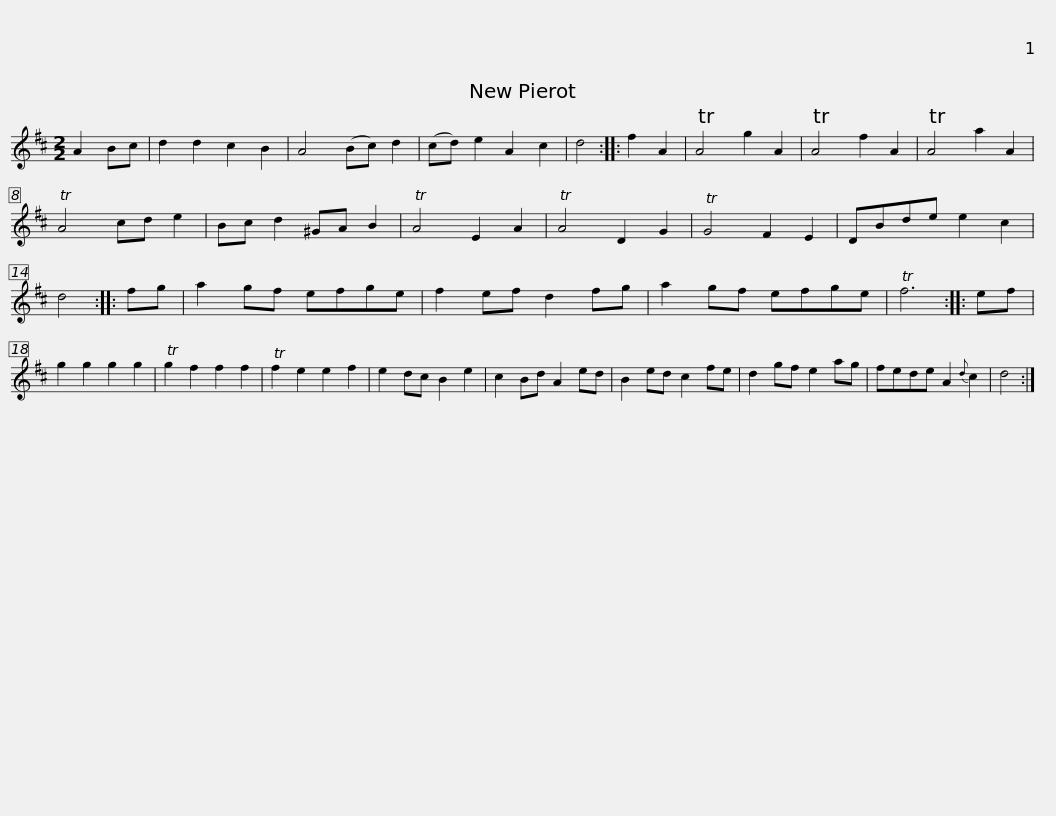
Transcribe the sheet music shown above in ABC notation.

X:1
L:1/8
M:2/2
I:linebreak $
K:D
V:1 treble
V:1
 A2 Bc | d2 d2 c2 B2 | A4 (Bc) d2 | (cd) e2 A2 c2 | d4 :: %5
 f2 A2 | TA4 g2 A2 | TA4 f2 A2 | TA4 a2 A2 | TA4 cd e2 |$ %10
 Bc d2 ^GA B2 | TA4 E2 A2 | TA4 D2 G2 | TG4 F2 E2 | DBde e2 c2 | %15
 d4 :: fg | a2 gf efge | f2 ef d2 fg |$ a2 gf efge | %20
 Tf6 :: ef | g2 g2 g2 g2 | Tg2 f2 f2 f2 | Tf2 e2 e2 f2 | %25
 e2 dc B2 e2 | c2 Bd A2 ed | B2 ed c2 fe |$ d2 gf e2 ag | fede A2{d} c2 | %30
 d4 :| %31
